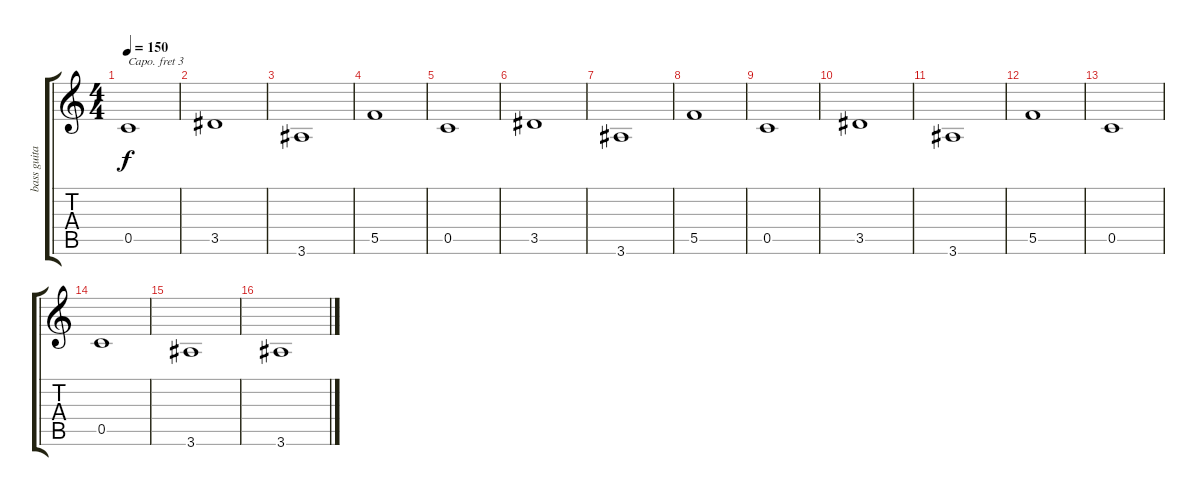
\track ("bass guitar" "bass guita") {instrument electricbassfinger}
\staff {score tabs}
\capo 3
\tuning (E4 B3 G3 D3 A2 E2) {hide}
\ts (4 4)
\tempo 150
\clef g2
\ks c
0.5.1{dy f} |
3.5.1 |
3.6.1 |
5.5.1 |
0.5.1 |
3.5.1 |
3.6.1 |
5.5.1 |
0.5.1 |
3.5.1 |
3.6.1 |
5.5.1 |
0.5.1 |
0.5.1 |
3.6.1 |
3.6.1
